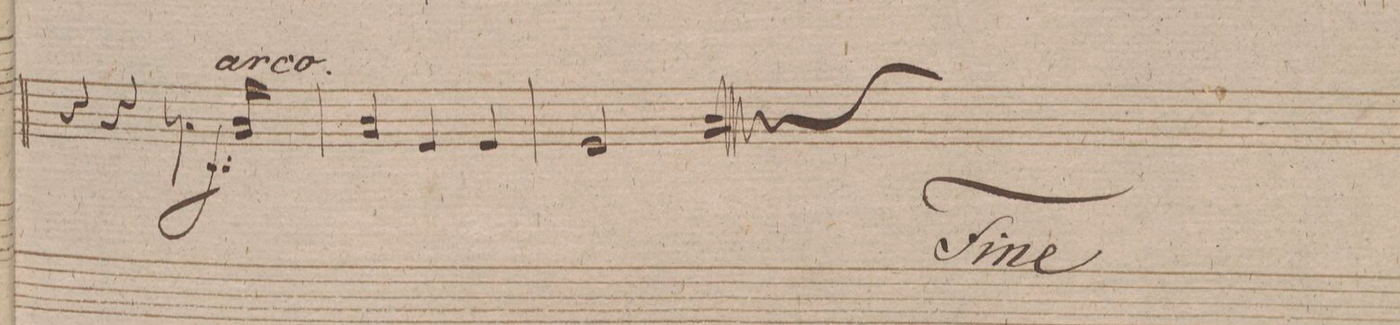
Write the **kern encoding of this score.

**kern	**dynam
*I"Violino 2do	*
*clefG2	*
*k[f#c#g#d#]	*
*M3/4	*
4r	.
4r	.
8.r	.
16b 16g#	f
=188	=188
4b 4g#	.
4e	.
4e	.
=189	=189
2e	.
4r	.
==	==
*-	*-
